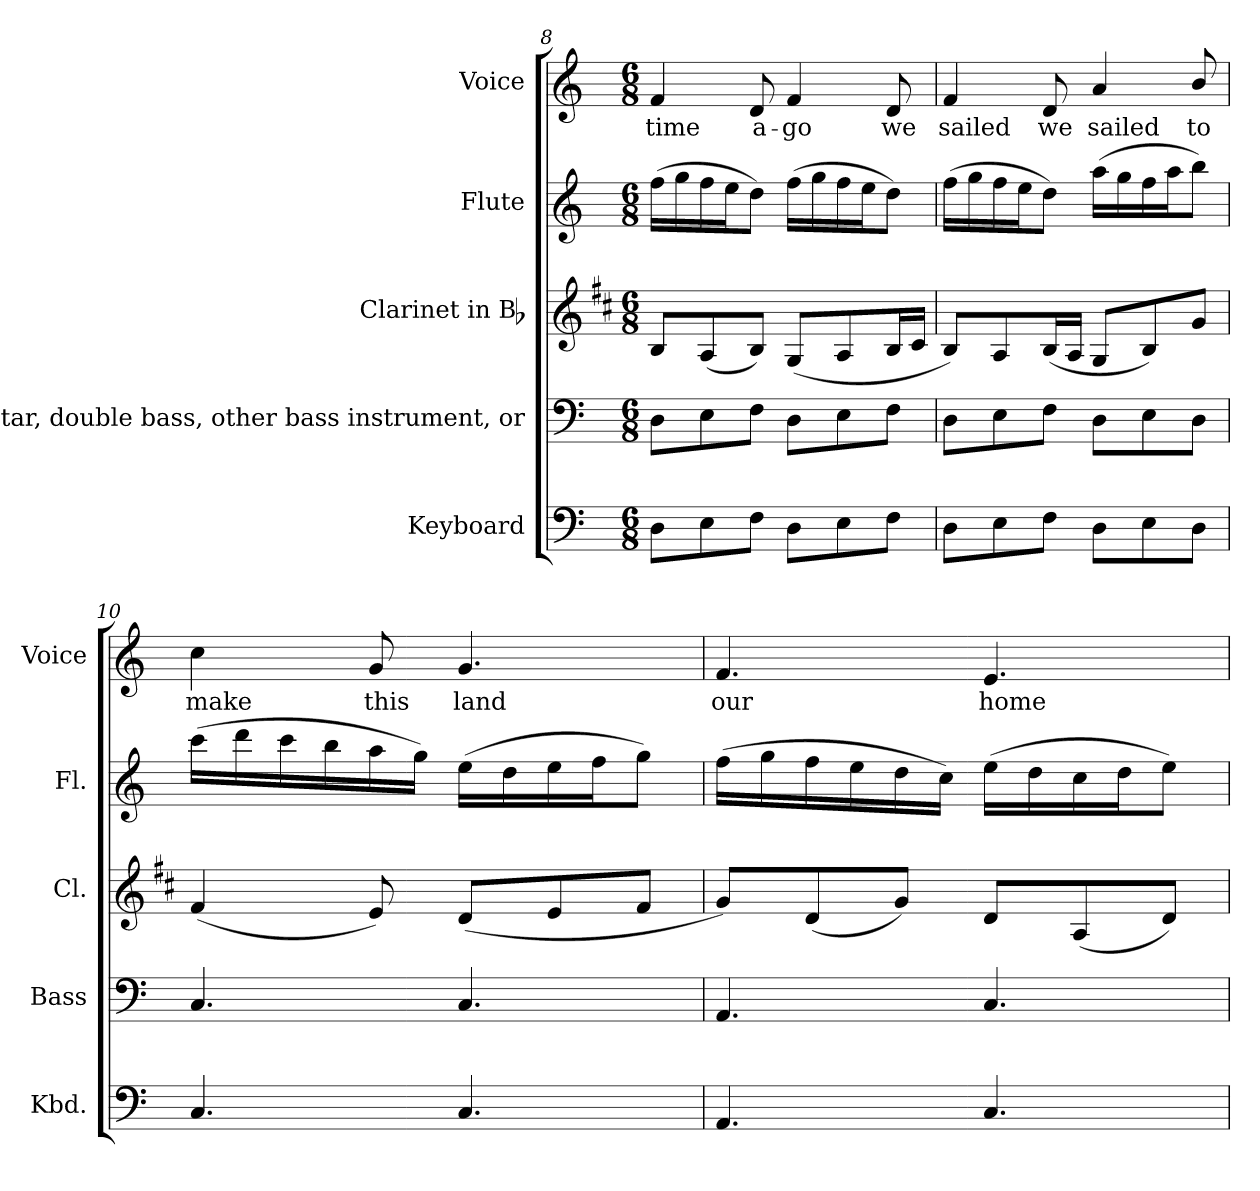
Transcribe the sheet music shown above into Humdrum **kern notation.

**kern	**kern	**kern	**kern	**kern	**text
*part5	*part4	*part3	*part2	*part1	*part1
*staff5	*staff4	*staff3	*staff2	*staff1	*staff1
*I"Keyboard	*I"Bass guitar, double bass, other bass instrument,  or	*I"Clarinet in Bb	*I"Flute	*I"Voice	*
*I'Kbd.	*I'Bass	*I'Cl.	*I'Fl.	*I'Voice	*
*clefF4	*clefF4	*clefG2	*clefG2	*clefG2	*
*	*ITrd7c12	*ITrd1c2	*	*	*
*k[]	*k[]	*k[]	*k[]	*k[]	*
*C:	*C:	*C:	*C:	*C:	*
*M6/8	*M6/8	*M6/8	*M6/8	*M6/8	*
=8	=8	=8	=8	=8	=8
!	!	!	!	!	!LO:LY:b:color=#000000
8Di\L	8DDi\L	8Ai/L	(16ffi\LL	4fi/	time
.	.	.	16ggi\	.	.
8Ei\	8EEi\	(8Gi/	16ffi\	.	.
.	.	.	16eei\J	.	.
!	!	!	!	!	!LO:LY:b:color=#000000
8Fi\J	8FFi\J	8Ai/J)	8ddi\J)	8di/	a-
!	!	!	!	!	!LO:LY:b:color=#000000
8Di\L	8DDi\L	(8Fi/L	(16ffi\LL	4fi/	-go
.	.	.	16ggi\	.	.
8Ei\	8EEi\	8Gi/	16ffi\	.	.
.	.	.	16eei\J	.	.
!	!	!	!	!	!LO:LY:b:color=#000000
8Fi\J	8FFi\J	16Ai/L	8ddi\J)	8di/	we
.	.	16Bi/JJ	.	.	.
=9	=9	=9	=9	=9	=9
!	!	!	!	!	!LO:LY:b:color=#000000
8Di\L	8DDi\L	8Ai/L)	(16ffi\LL	4fi/	sailed
.	.	.	16ggi\	.	.
8Ei\	8EEi\	8Gi/	16ffi\	.	.
.	.	.	16eei\J	.	.
!	!	!	!	!	!LO:LY:b:color=#000000
8Fi\J	8FFi\J	(16Ai/L	8ddi\J)	8di/	we
.	.	16Gi/JJ	.	.	.
!	!	!	!	!	!LO:LY:b:color=#000000
8Di\L	8DDi\L	8Fi/L	(16aai\LL	4ai/	sailed
.	.	.	16ggi\	.	.
8Ei\	8EEi\	8Ai/)	16ffi\	.	.
.	.	.	16aai\J	.	.
!	!	!	!	!	!LO:LY:b:color=#000000
8Di\J	8DDi\J	8fi/J	8bbi\J)	8bi/	to
!!LO:LB:g=z
=10	=10	=10	=10	=10	=10
!	!	!	!	!	!LO:LY:b:color=#000000
4.Ci/	4.CCi/	(4ei/	(16ccci\LL	4cci\	make
.	.	.	16dddi\	.	.
.	.	.	16ccci\	.	.
.	.	.	16bbi\	.	.
!	!	!	!	!	!LO:LY:b:color=#000000
.	.	8di/)	16aai\	8gi/	this
.	.	.	16ggi\JJ)	.	.
!	!	!	!	!	!LO:LY:b:color=#000000
4.Ci/	4.CCi/	(8ci/L	(16eei\LL	4.gi/	land
.	.	.	16ddi\	.	.
.	.	8di/	16eei\	.	.
.	.	.	16ffi\J	.	.
.	.	8ei/J	8ggi\J)	.	.
=11	=11	=11	=11	=11	=11
!	!	!	!	!	!LO:LY:b:color=#000000
4.AAi/	4.AAAi/	8fi/L)	(16ffi\LL	4.fi/	our
.	.	.	16ggi\	.	.
.	.	(8ci/	16ffi\	.	.
.	.	.	16eei\	.	.
.	.	8fi/J)	16ddi\	.	.
.	.	.	16cci\JJ)	.	.
!	!	!	!	!	!LO:LY:b:color=#000000
4.Ci/	4.CCi/	8ci/L	(16eei\LL	4.ei/	home
.	.	.	16ddi\	.	.
.	.	(8Gi/	16cci\	.	.
.	.	.	16ddi\J	.	.
.	.	8ci/J)	8eei\J)	.	.
=	=	=	=	=	=
*-	*-	*-	*-	*-	*-
